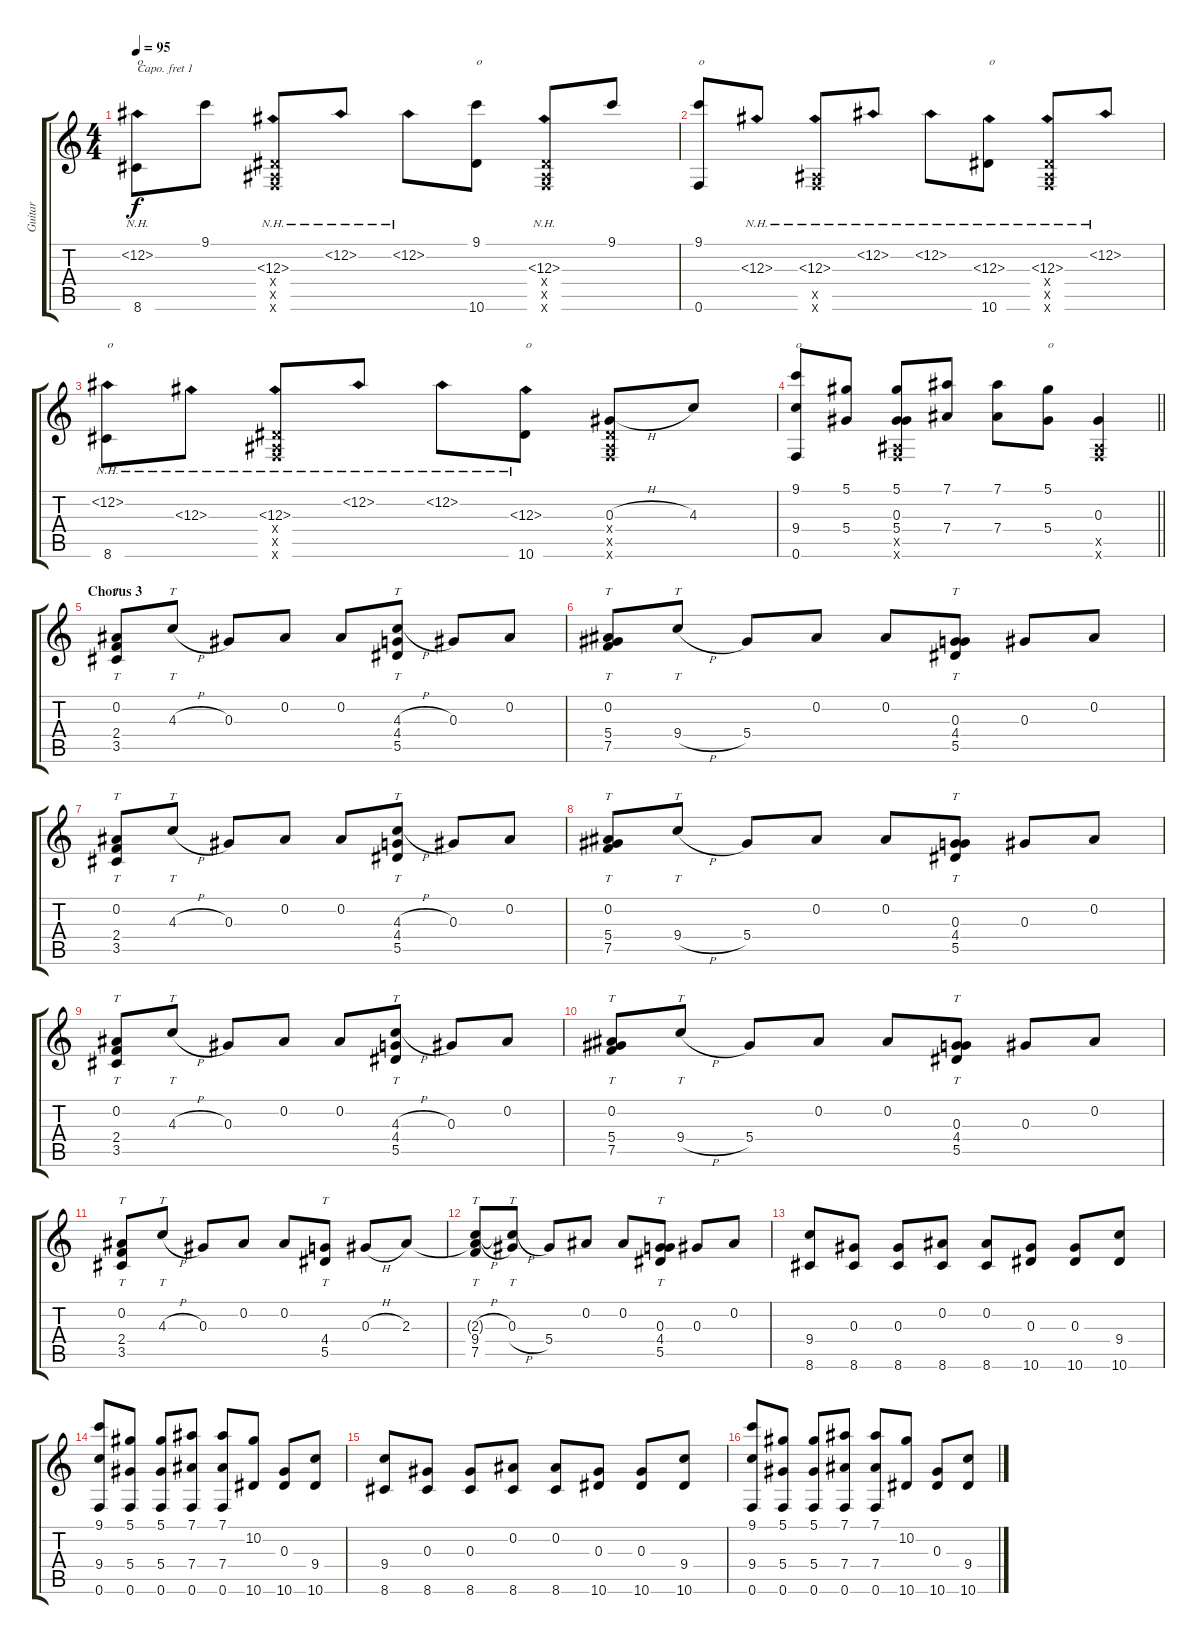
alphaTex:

\track ("Guitar" "Guitar") {instrument acousticguitarsteel}
\staff {score tabs}
\capo 1
\tuning (D4 A3 G3 D3 A2 E2) {hide}
\ts (4 4)
\tempo 95
\clef g2
\ks c
(12.2{nh} 8.6).8{txt "o" dy f} 9.1.8 (12.3{nh} 0.4{x} 0.5{x} 0.6{x}).8 12.2{nh}.8 12.2{nh}.8 (9.1 10.6).8{txt "o"} (12.3{nh} 0.4{x} 0.5{x} 0.6{x}).8 9.1.8 |
(9.1 0.6).8{txt "o"} 12.3{nh}.8 (12.3{nh} 0.5{x} 0.6{x}).8 12.2{nh}.8 12.2{nh}.8 (12.3{nh} 10.6).8{txt "o"} (12.3{nh} 0.4{x} 0.5{x} 0.6{x}).8 12.2{nh}.8 |
(12.2{nh} 8.6).8{txt "o"} 12.3{nh}.8 (12.3{nh} 0.4{x} 0.5{x} 0.6{x}).8 12.2{nh}.8 12.2{nh}.8 (12.3{nh} 10.6).8{txt "o"} (0.3{h} 0.4{x} 0.5{x} 0.6{x}).8 4.3.8 |
\barLineRight lightlight
(9.1 9.4 0.6).8{txt "o"} (5.1 5.4).8 (5.1 0.3 5.4 0.5{x} 0.6{x}).8 (7.1 7.4).8 (7.1 7.4).8 (5.1 5.4).8{txt "o"} (0.3 0.5{x} 0.6{x}).4 |
\section ("" "Chorus 3")
(0.2 2.4 3.5).8{tt} 4.3{h}.8{tt} 0.3.8 0.2.8 0.2.8 (4.3{h} 4.4 5.5).8{tt} 0.3.8 0.2.8 |
(0.2 5.4 7.5).8{tt} 9.4{h}.8{tt} 5.4.8 0.2.8 0.2.8 (0.3 4.4 5.5).8{tt} 0.3.8 0.2.8 |
(0.2 2.4 3.5).8{tt} 4.3{h}.8{tt} 0.3.8 0.2.8 0.2.8 (4.3{h} 4.4 5.5).8{tt} 0.3.8 0.2.8 |
(0.2 5.4 7.5).8{tt} 9.4{h}.8{tt} 5.4.8 0.2.8 0.2.8 (0.3 4.4 5.5).8{tt} 0.3.8 0.2.8 |
(0.2 2.4 3.5).8{tt} 4.3{h}.8{tt} 0.3.8 0.2.8 0.2.8 (4.3{h} 4.4 5.5).8{tt} 0.3.8 0.2.8 |
(0.2 5.4 7.5).8{tt} 9.4{h}.8{tt} 5.4.8 0.2.8 0.2.8 (0.3 4.4 5.5).8{tt} 0.3.8 0.2.8 |
(0.2 2.4 3.5).8{tt} 4.3{h}.8{tt} 0.3.8 0.2.8 0.2.8 (4.4 5.5).8{tt} 0.3{h}.8 2.3.8 |
(2.3{h t} 9.4 7.5).8{tt} (0.3 9.4{h t}).8{tt} 5.4.8 0.2.8 0.2.8 (0.3 4.4 5.5).8{tt} 0.3.8 0.2.8 |
(9.4 8.6).8 (0.3 8.6).8 (0.3 8.6).8 (0.2 8.6).8 (0.2 8.6).8 (0.3 10.6).8 (0.3 10.6).8 (9.4 10.6).8 |
(9.1 9.4 0.6).8 (5.1 5.4 0.6).8 (5.1 5.4 0.6).8 (7.1 7.4 0.6).8 (7.1 7.4 0.6).8 (10.2 10.6).8 (0.3 10.6).8 (9.4 10.6).8 |
(9.4 8.6).8 (0.3 8.6).8 (0.3 8.6).8 (0.2 8.6).8 (0.2 8.6).8 (0.3 10.6).8 (0.3 10.6).8 (9.4 10.6).8 |
(9.1 9.4 0.6).8 (5.1 5.4 0.6).8 (5.1 5.4 0.6).8 (7.1 7.4 0.6).8 (7.1 7.4 0.6).8 (10.2 10.6).8 (0.3 10.6).8 (9.4 10.6).8
